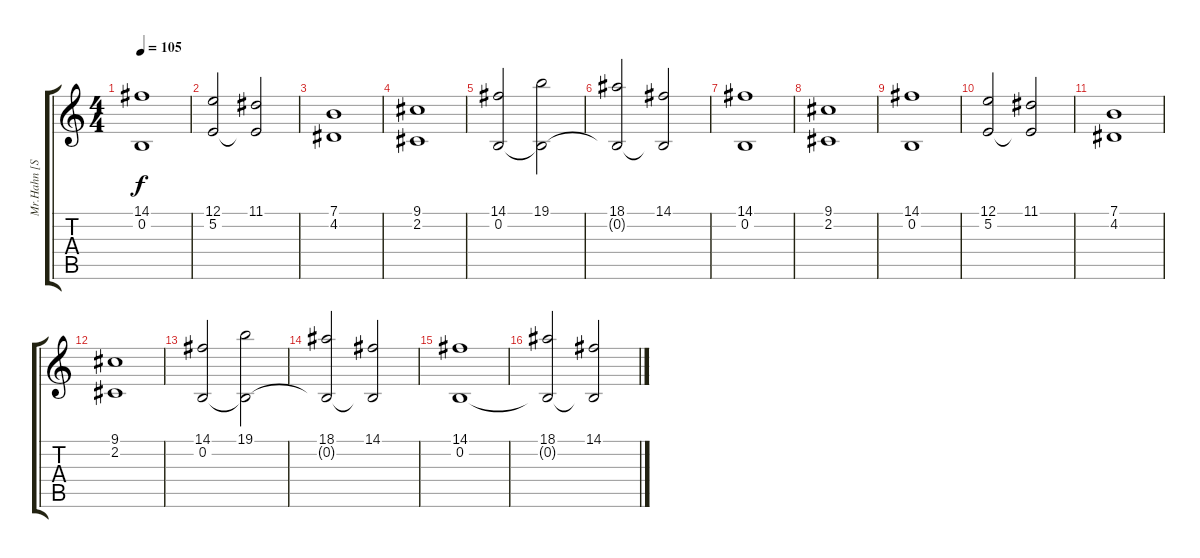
\track ("Mr.Hahn [Sampler3]" "Mr.Hahn [S") {instrument stringensemble2}
\staff {score tabs}
\tuning (E4 B3 G3 D3 A2 D2) {hide}
\ts (4 4)
\tempo 105
\clef g2
\ks c
(14.1 0.2).1{dy f} |
(12.1 5.2).2 (11.1 5.2{t}).2 |
(7.1 4.2).1 |
(9.1 2.2).1 |
(14.1 0.2).2 (19.1 0.2{t}).2 |
(18.1 0.2{t}).2 (14.1 0.2{t}).2 |
(14.1 0.2).1 |
(9.1 2.2).1 |
(14.1 0.2).1 |
(12.1 5.2).2 (11.1 5.2{t}).2 |
(7.1 4.2).1 |
(9.1 2.2).1 |
(14.1 0.2).2 (19.1 0.2{t}).2 |
(18.1 0.2{t}).2 (14.1 0.2{t}).2 |
(14.1 0.2).1 |
(18.1 0.2{t}).2 (14.1 0.2{t}).2
